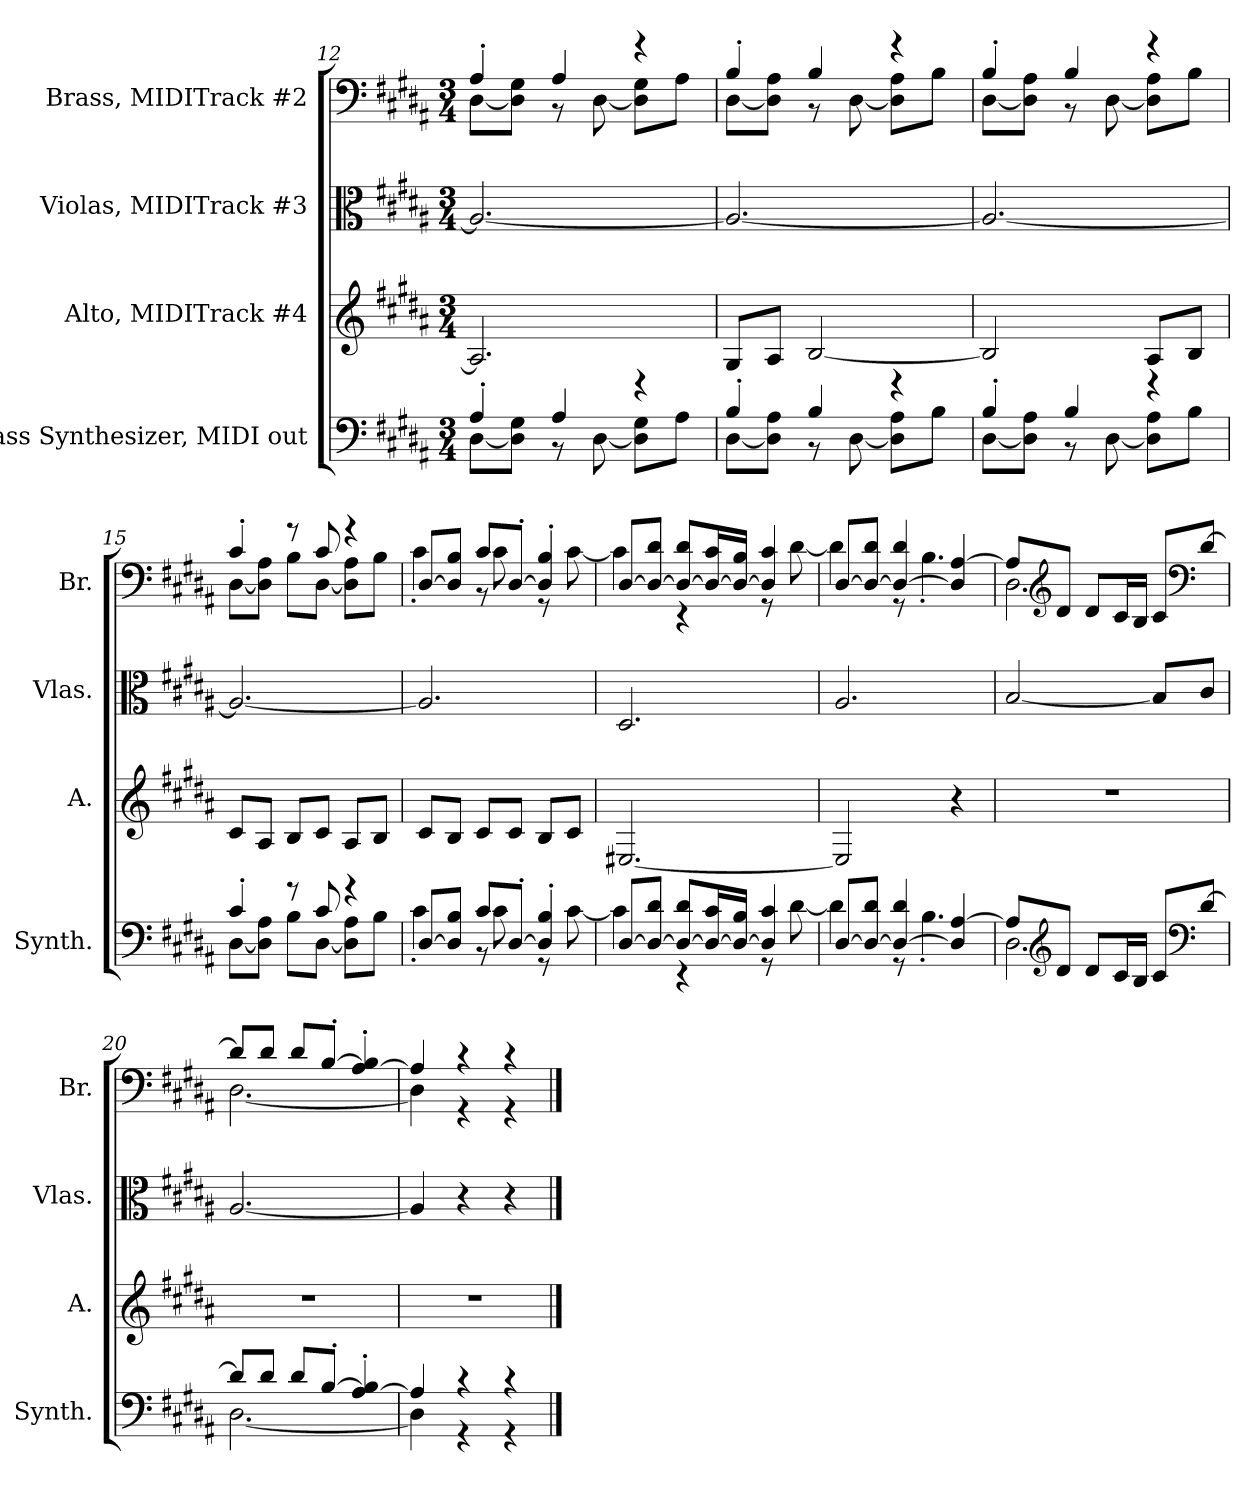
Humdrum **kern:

**kern	**kern	**kern	**kern
*part4	*part3	*part2	*part1
*staff4	*staff3	*staff2	*staff1
*I"Brass Synthesizer, MIDI out	*I"Alto, MIDITrack #4	*I"Violas, MIDITrack #3	*I"Brass, MIDITrack #2
*I'Synth.	*I'A.	*I'Vlas.	*I'Br.
*clefF4	*clefG2	*clefC3	*clefF4
*k[f#c#g#d#a#]	*k[f#c#g#d#a#]	*k[f#c#g#d#a#]	*k[f#c#g#d#a#]
*M3/4	*M3/4	*M3/4	*M3/4
=12	=12	=12	=12
*^	*	*	*^
4A#'/	[8D#\L	2.A#/]	2.A#/_	4A#'/	[8D#\L
.	8D#\] 8G#\J	.	.	.	8D#\] 8G#\J
4A#/	8r	.	.	4A#/	8r
.	[8D#\	.	.	.	[8D#\
4r	8D#\] 8G#\L	.	.	4r	8D#\] 8G#\L
.	8A#\J	.	.	.	8A#\J
!!LO:PB:g=z	!!
=13	=13	=13	=13	=13	=13
4B'/	[8D#\L	8G#/L	2.A#/_	4B'/	[8D#\L
.	8D#\] 8A#\J	8A#/J	.	.	8D#\] 8A#\J
4B/	8r	[2B/	.	4B/	8r
.	[8D#\	.	.	.	[8D#\
4r	8D#\] 8A#\L	.	.	4r	8D#\] 8A#\L
.	8B\J	.	.	.	8B\J
=14	=14	=14	=14	=14	=14
4B'/	[8D#\L	2B/]	2.A#/_	4B'/	[8D#\L
.	8D#\] 8A#\J	.	.	.	8D#\] 8A#\J
4B/	8r	.	.	4B/	8r
.	[8D#\	.	.	.	[8D#\
4r	8D#\] 8A#\L	8A#/L	.	4r	8D#\] 8A#\L
.	8B\J	8B/J	.	.	8B\J
=15	=15	=15	=15	=15	=15
4c#'/	[8D#\L	8c#/L	2.A#/_	4c#'/	[8D#\L
.	8D#\] 8A#\J	8A#/J	.	.	8D#\] 8A#\J
8r	8B\L	8B/L	.	8r	8B\L
8c#/	[8D#\J	8c#/J	.	8c#/	[8D#\J
4r	8D#\] 8A#\L	8A#/L	.	4r	8D#\] 8A#\L
.	8B\J	8B/J	.	.	8B\J
=16	=16	=16	=16	=16	=16
[8D#/L	4c#'\	8c#/L	2.A#/]	[8D#/L	4c#'\
8D#/] 8B/J	.	8B/J	.	8D#/] 8B/J	.
8c#/L	8r	8c#/L	.	8c#/L	8r
[8D#'/J	8c#\	8c#/J	.	[8D#'/J	8c#\
4D#/]' 4B/'	8r	8B/L	.	4D#/]' 4B/'	8r
.	[8c#\	8c#/J	.	.	[8c#\
!!LO:LB:g=z	!!
=17	=17	=17	=17	=17	=17
[8D#/L	4c#\]	[2.E#X/	2.D#/	[8D#/L	4c#\]
8D#/_ 8d#/J	.	.	.	8D#/_ 8d#/J	.
8D#/_ 8d#/L	4r	.	.	8D#/_ 8d#/L	4r
16D#/_ 16c#/L	.	.	.	16D#/_ 16c#/L	.
16D#/_ 16B/JJ	.	.	.	16D#/_ 16B/JJ	.
4D#/] 4c#/	8r	.	.	4D#/] 4c#/	8r
.	[8d#\	.	.	.	[8d#\
=18	=18	=18	=18	=18	=18
[8D#/L	4d#\]	2E#/]	2.A#/	[8D#/L	4d#\]
8D#/_ 8d#/J	.	.	.	8D#/_ 8d#/J	.
4D#/_ 4d#/	8r	.	.	4D#/_ 4d#/	8r
.	4.B'\	.	.	.	4.B'\
4D#/] [4A#/	.	4r	.	4D#/] [4A#/	.
=19	=19	=19	=19	=19	=19
8A#/L]	2.D#\	2.r	[2B/	8A#/L]	2.D#\
*clefG2	*	*	*	*clefG2	*
8d#/J	.	.	.	8d#/J	.
8d#/L	.	.	.	8d#/L	.
16c#/L	.	.	.	16c#/L	.
16B/JJ	.	.	.	16B/JJ	.
8c#/L	.	.	8B/L]	8c#/L	.
*clefF4	*	*	*	*clefF4	*
[8d#/J	.	.	8c#/J	[8d#/J	.
=20	=20	=20	=20	=20	=20
8d#/L]	[2.D#\	2.r	[2.A#/	8d#/L]	[2.D#\
8d#/J	.	.	.	8d#/J	.
8d#/L	.	.	.	8d#/L	.
[8B'/J	.	.	.	[8B'/J	.
[4A#/' 4B/]'	.	.	.	[4A#/' 4B/]'	.
!!LO:LB:g=z	!!
=21	=21	=21	=21	=21	=21
4A#/]	4D#\]	2.r	4A#/]	4A#/]	4D#\]
4r	4r	.	4r	4r	4r
4r	4r	.	4r	4r	4r
*v	*v	*	*	*v	*v
==	==	==	==
*-	*-	*-	*-
